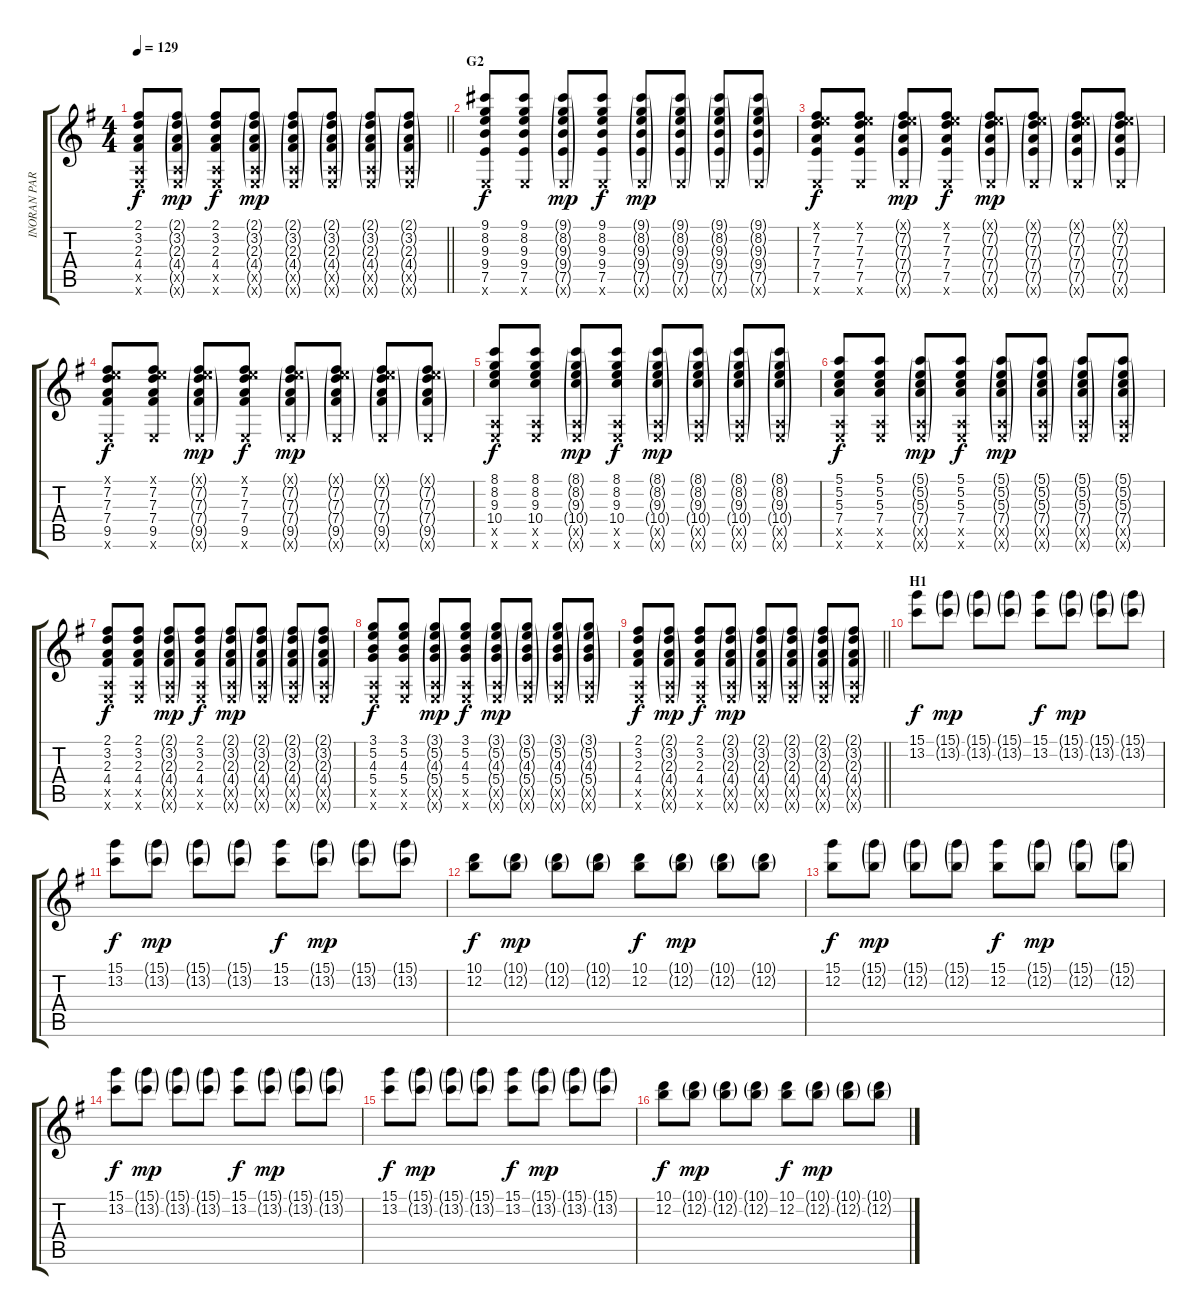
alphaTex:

\track ("INORAN PART" "INORAN PAR") {instrument electricguitarclean}
\staff {score tabs}
\tuning (E4 B3 G3 D3 A2 E2) {hide}
\ts (4 4)
\tempo 129
\clef g2
\barLineRight lightlight
\ks g
(2.1 3.2 2.3 4.4 0.5{x} 0.6{x}).8{dy f} (2.1{g} 3.2{g} 2.3{g} 4.4{g} 0.5{g x} 0.6{g x}).8{dy mp} (2.1 3.2 2.3 4.4 0.5{x} 0.6{x}).8{dy f} (2.1{g} 3.2{g} 2.3{g} 4.4{g} 0.5{g x} 0.6{g x}).8{dy mp} (2.1{g} 3.2{g} 2.3{g} 4.4{g} 0.5{g x} 0.6{g x}).8 (2.1{g} 3.2{g} 2.3{g} 4.4{g} 0.5{g x} 0.6{g x}).8 (2.1{g} 3.2{g} 2.3{g} 4.4{g} 0.5{g x} 0.6{g x}).8 (2.1{g} 3.2{g} 2.3{g} 4.4{g} 0.5{g x} 0.6{g x}).8 |
\section ("" "G2")
(9.1 8.2 9.3 9.4 7.5 0.6{x}).8{dy f volume 10} (9.1 8.2 9.3 9.4 7.5 0.6{x}).8 (9.1{g} 8.2{g} 9.3{g} 9.4{g} 7.5{g} 0.6{g x}).8{dy mp} (9.1 8.2 9.3 9.4 7.5 0.6{x}).8{dy f} (9.1{g} 8.2{g} 9.3{g} 9.4{g} 7.5{g} 0.6{g x}).8{dy mp} (9.1{g} 8.2{g} 9.3{g} 9.4{g} 7.5{g} 0.6{g x}).8 (9.1{g} 8.2{g} 9.3{g} 9.4{g} 7.5{g} 0.6{g x}).8 (9.1{g} 8.2{g} 9.3{g} 9.4{g} 7.5{g} 0.6{g x}).8 |
(0.1{x} 7.2 7.3 7.4 7.5 0.6{x}).8{dy f} (0.1{x} 7.2 7.3 7.4 7.5 0.6{x}).8 (0.1{g x} 7.2{g} 7.3{g} 7.4{g} 7.5{g} 0.6{g x}).8{dy mp} (0.1{x} 7.2 7.3 7.4 7.5 0.6{x}).8{dy f} (0.1{g x} 7.2{g} 7.3{g} 7.4{g} 7.5{g} 0.6{g x}).8{dy mp} (0.1{g x} 7.2{g} 7.3{g} 7.4{g} 7.5{g} 0.6{g x}).8 (0.1{g x} 7.2{g} 7.3{g} 7.4{g} 7.5{g} 0.6{g x}).8 (0.1{g x} 7.2{g} 7.3{g} 7.4{g} 7.5{g} 0.6{g x}).8 |
(0.1{x} 7.2 7.3 7.4 9.5 0.6{x}).8{dy f} (0.1{x} 7.2 7.3 7.4 9.5 0.6{x}).8 (0.1{g x} 7.2{g} 7.3{g} 7.4{g} 9.5{g} 0.6{g x}).8{dy mp} (0.1{x} 7.2 7.3 7.4 9.5 0.6{x}).8{dy f} (0.1{g x} 7.2{g} 7.3{g} 7.4{g} 9.5{g} 0.6{g x}).8{dy mp} (0.1{g x} 7.2{g} 7.3{g} 7.4{g} 9.5{g} 0.6{g x}).8 (0.1{g x} 7.2{g} 7.3{g} 7.4{g} 9.5{g} 0.6{g x}).8 (0.1{g x} 7.2{g} 7.3{g} 7.4{g} 9.5{g} 0.6{g x}).8 |
(8.1 8.2 9.3 10.4 0.5{x} 0.6{x}).8{dy f} (8.1 8.2 9.3 10.4 0.5{x} 0.6{x}).8 (8.1{g} 8.2{g} 9.3{g} 10.4{g} 0.5{g x} 0.6{g x}).8{dy mp} (8.1 8.2 9.3 10.4 0.5{x} 0.6{x}).8{dy f} (8.1{g} 8.2{g} 9.3{g} 10.4{g} 0.5{g x} 0.6{g x}).8{dy mp} (8.1{g} 8.2{g} 9.3{g} 10.4{g} 0.5{g x} 0.6{g x}).8 (8.1{g} 8.2{g} 9.3{g} 10.4{g} 0.5{g x} 0.6{g x}).8 (8.1{g} 8.2{g} 9.3{g} 10.4{g} 0.5{g x} 0.6{g x}).8 |
(5.1 5.2 5.3 7.4 0.5{x} 0.6{x}).8{dy f} (5.1 5.2 5.3 7.4 0.5{x} 0.6{x}).8 (5.1{g} 5.2{g} 5.3{g} 7.4{g} 0.5{g x} 0.6{g x}).8{dy mp} (5.1 5.2 5.3 7.4 0.5{x} 0.6{x}).8{dy f} (5.1{g} 5.2{g} 5.3{g} 7.4{g} 0.5{g x} 0.6{g x}).8{dy mp} (5.1{g} 5.2{g} 5.3{g} 7.4{g} 0.5{g x} 0.6{g x}).8 (5.1{g} 5.2{g} 5.3{g} 7.4{g} 0.5{g x} 0.6{g x}).8 (5.1{g} 5.2{g} 5.3{g} 7.4{g} 0.5{g x} 0.6{g x}).8 |
(2.1 3.2 2.3 4.4 0.5{x} 0.6{x}).8{dy f} (2.1 3.2 2.3 4.4 0.5{x} 0.6{x}).8 (2.1{g} 3.2{g} 2.3{g} 4.4{g} 0.5{g x} 0.6{g x}).8{dy mp} (2.1 3.2 2.3 4.4 0.5{x} 0.6{x}).8{dy f} (2.1{g} 3.2{g} 2.3{g} 4.4{g} 0.5{g x} 0.6{g x}).8{dy mp} (2.1{g} 3.2{g} 2.3{g} 4.4{g} 0.5{g x} 0.6{g x}).8 (2.1{g} 3.2{g} 2.3{g} 4.4{g} 0.5{g x} 0.6{g x}).8 (2.1{g} 3.2{g} 2.3{g} 4.4{g} 0.5{g x} 0.6{g x}).8 |
(3.1 5.2 4.3 5.4 0.5{x} 0.6{x}).8{dy f} (3.1 5.2 4.3 5.4 0.5{x} 0.6{x}).8 (3.1{g} 5.2{g} 4.3{g} 5.4{g} 0.5{g x} 0.6{g x}).8{dy mp} (3.1 5.2 4.3 5.4 0.5{x} 0.6{x}).8{dy f} (3.1{g} 5.2{g} 4.3{g} 5.4{g} 0.5{g x} 0.6{g x}).8{dy mp} (3.1{g} 5.2{g} 4.3{g} 5.4{g} 0.5{g x} 0.6{g x}).8 (3.1{g} 5.2{g} 4.3{g} 5.4{g} 0.5{g x} 0.6{g x}).8 (3.1{g} 5.2{g} 4.3{g} 5.4{g} 0.5{g x} 0.6{g x}).8 |
\barLineRight lightlight
(2.1 3.2 2.3 4.4 0.5{x} 0.6{x}).8{dy f} (2.1{g} 3.2{g} 2.3{g} 4.4{g} 0.5{g x} 0.6{g x}).8{dy mp} (2.1 3.2 2.3 4.4 0.5{x} 0.6{x}).8{dy f} (2.1{g} 3.2{g} 2.3{g} 4.4{g} 0.5{g x} 0.6{g x}).8{dy mp} (2.1{g} 3.2{g} 2.3{g} 4.4{g} 0.5{g x} 0.6{g x}).8 (2.1{g} 3.2{g} 2.3{g} 4.4{g} 0.5{g x} 0.6{g x}).8 (2.1{g} 3.2{g} 2.3{g} 4.4{g} 0.5{g x} 0.6{g x}).8 (2.1{g} 3.2{g} 2.3{g} 4.4{g} 0.5{g x} 0.6{g x}).8 |
\section ("" "H1")
(15.1 13.2).8{dy f} (15.1{g} 13.2{g}).8{dy mp} (15.1{g} 13.2{g}).8 (15.1{g} 13.2{g}).8 (15.1 13.2).8{dy f} (15.1{g} 13.2{g}).8{dy mp} (15.1{g} 13.2{g}).8 (15.1{g} 13.2{g}).8 |
(15.1 13.2).8{dy f} (15.1{g} 13.2{g}).8{dy mp} (15.1{g} 13.2{g}).8 (15.1{g} 13.2{g}).8 (15.1 13.2).8{dy f} (15.1{g} 13.2{g}).8{dy mp} (15.1{g} 13.2{g}).8 (15.1{g} 13.2{g}).8 |
(10.1 12.2).8{dy f} (10.1{g} 12.2{g}).8{dy mp} (10.1{g} 12.2{g}).8 (10.1{g} 12.2{g}).8 (10.1 12.2).8{dy f} (10.1{g} 12.2{g}).8{dy mp} (10.1{g} 12.2{g}).8 (10.1{g} 12.2{g}).8 |
(15.1 12.2).8{dy f} (15.1{g} 12.2{g}).8{dy mp} (15.1{g} 12.2{g}).8 (15.1{g} 12.2{g}).8 (15.1 12.2).8{dy f} (15.1{g} 12.2{g}).8{dy mp} (15.1{g} 12.2{g}).8 (15.1{g} 12.2{g}).8 |
(15.1 13.2).8{dy f} (15.1{g} 13.2{g}).8{dy mp} (15.1{g} 13.2{g}).8 (15.1{g} 13.2{g}).8 (15.1 13.2).8{dy f} (15.1{g} 13.2{g}).8{dy mp} (15.1{g} 13.2{g}).8 (15.1{g} 13.2{g}).8 |
(15.1 13.2).8{dy f} (15.1{g} 13.2{g}).8{dy mp} (15.1{g} 13.2{g}).8 (15.1{g} 13.2{g}).8 (15.1 13.2).8{dy f} (15.1{g} 13.2{g}).8{dy mp} (15.1{g} 13.2{g}).8 (15.1{g} 13.2{g}).8 |
(10.1 12.2).8{dy f} (10.1{g} 12.2{g}).8{dy mp} (10.1{g} 12.2{g}).8 (10.1{g} 12.2{g}).8 (10.1 12.2).8{dy f} (10.1{g} 12.2{g}).8{dy mp} (10.1{g} 12.2{g}).8 (10.1{g} 12.2{g}).8
